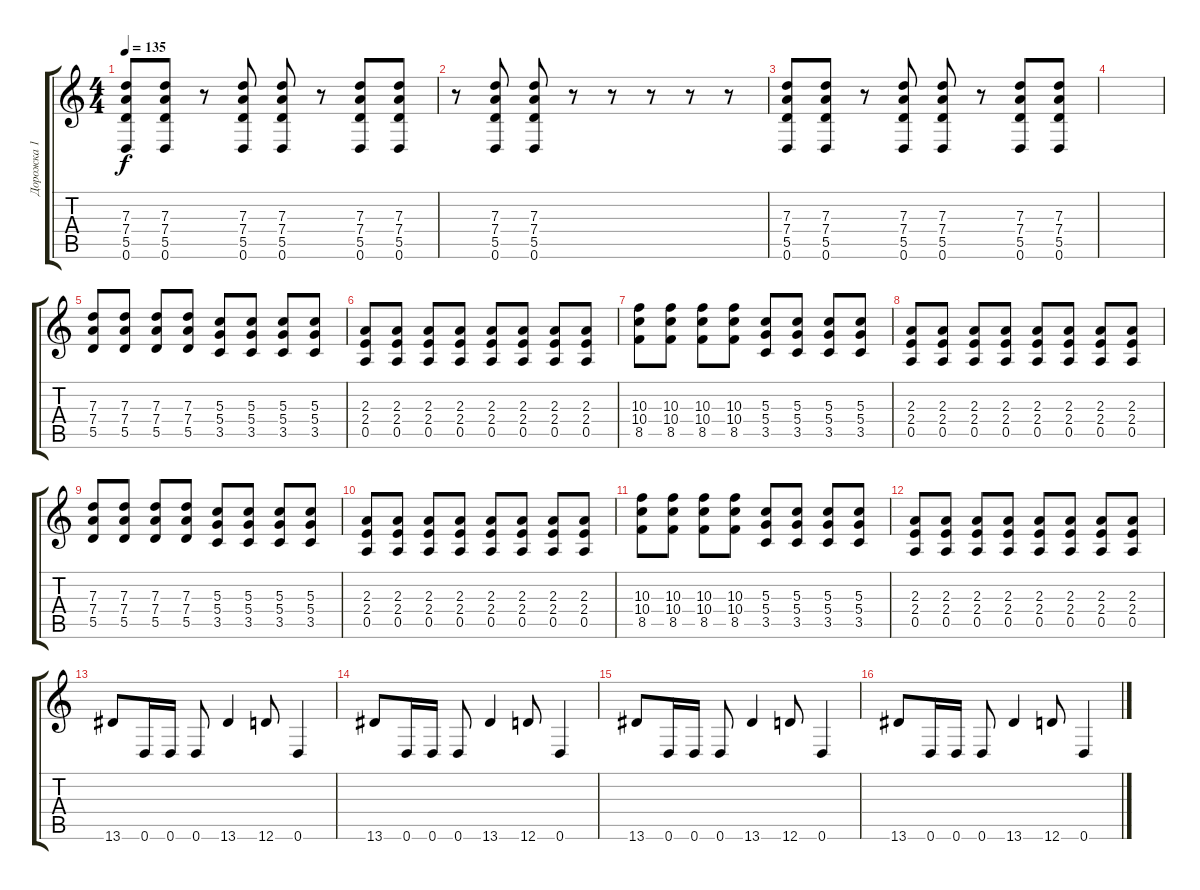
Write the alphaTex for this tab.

\track ("Дорожка 1" "Дорожка 1") {instrument acousticguitarsteel}
\staff {score tabs}
\tuning (E4 B3 G3 D3 A2 D2) {hide}
\ts (4 4)
\tempo 135
\clef g2
\ks c
(7.3 7.4 5.5 0.6).8{dy f} (7.3 7.4 5.5 0.6).8 r.8 (7.3 7.4 5.5 0.6).8 (7.3 7.4 5.5 0.6).8 r.8 (7.3 7.4 5.5 0.6).8 (7.3 7.4 5.5 0.6).8 |
r.8 (7.3 7.4 5.5 0.6).8 (7.3 7.4 5.5 0.6).8 r.8 r.8 r.8 r.8 r.8 |
(7.3 7.4 5.5 0.6).8 (7.3 7.4 5.5 0.6).8 r.8 (7.3 7.4 5.5 0.6).8 (7.3 7.4 5.5 0.6).8 r.8 (7.3 7.4 5.5 0.6).8 (7.3 7.4 5.5 0.6).8 |
|
(7.3 7.4 5.5).8 (7.3 7.4 5.5).8 (7.3 7.4 5.5).8 (7.3 7.4 5.5).8 (5.3 5.4 3.5).8 (5.3 5.4 3.5).8 (5.3 5.4 3.5).8 (5.3 5.4 3.5).8 |
(2.3 2.4 0.5).8 (2.3 2.4 0.5).8 (2.3 2.4 0.5).8 (2.3 2.4 0.5).8 (2.3 2.4 0.5).8 (2.3 2.4 0.5).8 (2.3 2.4 0.5).8 (2.3 2.4 0.5).8 |
(10.3 10.4 8.5).8 (10.3 10.4 8.5).8 (10.3 10.4 8.5).8 (10.3 10.4 8.5).8 (5.3 5.4 3.5).8 (5.3 5.4 3.5).8 (5.3 5.4 3.5).8 (5.3 5.4 3.5).8 |
(2.3 2.4 0.5).8 (2.3 2.4 0.5).8 (2.3 2.4 0.5).8 (2.3 2.4 0.5).8 (2.3 2.4 0.5).8 (2.3 2.4 0.5).8 (2.3 2.4 0.5).8 (2.3 2.4 0.5).8 |
(7.3 7.4 5.5).8 (7.3 7.4 5.5).8 (7.3 7.4 5.5).8 (7.3 7.4 5.5).8 (5.3 5.4 3.5).8 (5.3 5.4 3.5).8 (5.3 5.4 3.5).8 (5.3 5.4 3.5).8 |
(2.3 2.4 0.5).8 (2.3 2.4 0.5).8 (2.3 2.4 0.5).8 (2.3 2.4 0.5).8 (2.3 2.4 0.5).8 (2.3 2.4 0.5).8 (2.3 2.4 0.5).8 (2.3 2.4 0.5).8 |
(10.3 10.4 8.5).8 (10.3 10.4 8.5).8 (10.3 10.4 8.5).8 (10.3 10.4 8.5).8 (5.3 5.4 3.5).8 (5.3 5.4 3.5).8 (5.3 5.4 3.5).8 (5.3 5.4 3.5).8 |
(2.3 2.4 0.5).8 (2.3 2.4 0.5).8 (2.3 2.4 0.5).8 (2.3 2.4 0.5).8 (2.3 2.4 0.5).8 (2.3 2.4 0.5).8 (2.3 2.4 0.5).8 (2.3 2.4 0.5).8 |
13.6.8{instrument distortionguitar} 0.6.16 0.6.16 0.6.8 13.6.4 12.6.8 0.6.4 |
13.6.8 0.6.16 0.6.16 0.6.8 13.6.4 12.6.8 0.6.4 |
13.6.8 0.6.16 0.6.16 0.6.8 13.6.4 12.6.8 0.6.4 |
13.6.8 0.6.16 0.6.16 0.6.8 13.6.4 12.6.8 0.6.4
